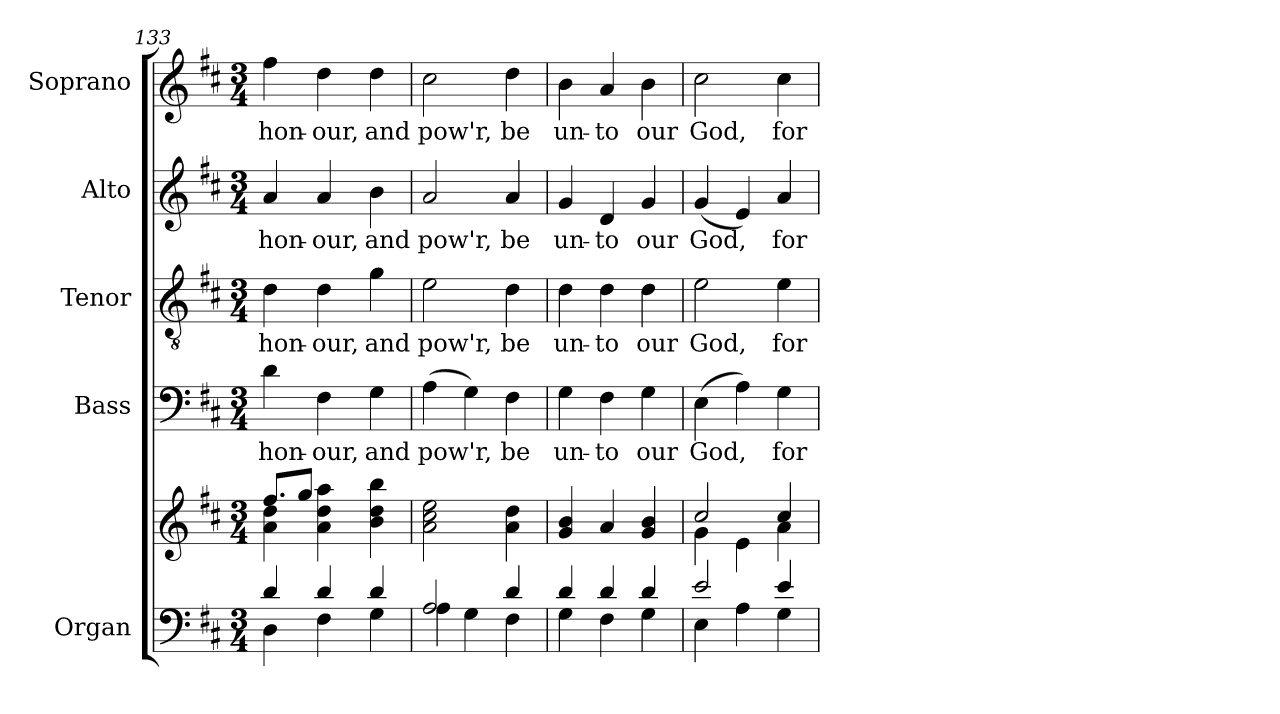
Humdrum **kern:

**kern	**kern	**kern	**text	**kern	**text	**kern	**text	**kern	**text
*part5	*part5	*part4	*part4	*part3	*part3	*part2	*part2	*part1	*part1
*staff6	*staff5	*staff4	*staff4	*staff3	*staff3	*staff2	*staff2	*staff1	*staff1
*I"Organ	*	*I"Bass	*	*I"Tenor	*	*I"Alto	*	*I"Soprano	*
*I'Org.	*	*I'B.	*	*I'T.	*	*I'A.	*	*I'S.	*
!!LO:PB:g=z
*clefF4	*clefG2	*clefF4	*	*clefGv2	*	*clefG2	*	*clefG2	*
*	*	*	*	*ITrd7c12	*	*	*	*	*
*k[f#c#]	*k[f#c#]	*k[f#c#]	*	*k[f#c#]	*	*k[f#c#]	*	*k[f#c#]	*
*D:	*D:	*D:	*	*D:	*	*D:	*	*D:	*
*M3/4	*M3/4	*M3/4	*	*M3/4	*	*M3/4	*	*M3/4	*
=133	=133	=133	=133	=133	=133	=133	=133	=133	=133
*^	*^	*	*	*	*	*	*	*	*
!	!	!	!	!	!LO:LY:b:color=#000000	!	!	!	!	!	!
!	!	!	!	!	!	!	!LO:LY:b:color=#000000	!	!	!	!
!	!	!	!	!	!	!	!	!	!LO:LY:b:color=#000000	!	!
!	!	!	!	!	!	!	!	!	!	!	!LO:LY:b:color=#000000
4di/	4Di\	8.ff#i/L	4ai\ 4ddi	4di\	hon-	4Di\	hon-	4ai/	hon-	4ff#i\	hon-
.	.	8ggi/J	.	.	.	.	.	.	.	.	.
!	!	!	!	!	!LO:LY:b:color=#000000	!	!	!	!	!	!
!	!	!	!	!	!	!	!LO:LY:b:color=#000000	!	!	!	!
!	!	!	!	!	!	!	!	!	!LO:LY:b:color=#000000	!	!
!	!	!	!	!	!	!	!	!	!	!	!LO:LY:b:color=#000000
4di/	4F#i\	.	4ai\ 4ddi 4aai	4F#i\	-our,	4Di\	-our,	4ai/	-our,	4ddi\	-our,
.	.	4..ryy	.	.	.	.	.	.	.	.	.
!	!	!	!	!	!LO:LY:b:color=#000000	!	!	!	!	!	!
!	!	!	!	!	!	!	!LO:LY:b:color=#000000	!	!	!	!
!	!	!	!	!	!	!	!	!	!LO:LY:b:color=#000000	!	!
!	!	!	!	!	!	!	!	!	!	!	!LO:LY:b:color=#000000
4di/	4Gi\	.	4bi\ 4ddi 4bbi	4Gi\	and	4Gi\	and	4bi\	and	4ddi\	and
*	*	*v	*v	*	*	*	*	*	*	*	*
=134	=134	=134	=134	=134	=134	=134	=134	=134	=134	=134
*	*	*^	*	*	*	*	*	*	*	*
!	!	!	!	!	!LO:LY:b:color=#000000	!	!	!	!	!	!
*	*	*v	*v	*	*	*	*	*	*	*	*
*	*	*^	*	*	*	*	*	*	*	*
!	!	!	!	!	!	!	!LO:LY:b:color=#000000	!	!	!	!
*	*	*v	*v	*	*	*	*	*	*	*	*
*	*	*^	*	*	*	*	*	*	*	*
!	!	!	!	!	!	!	!	!	!LO:LY:b:color=#000000	!	!
*	*	*v	*v	*	*	*	*	*	*	*	*
*	*	*^	*	*	*	*	*	*	*	*
!	!	!	!	!	!	!	!	!	!	!	!LO:LY:b:color=#000000
*	*	*v	*v	*	*	*	*	*	*	*	*
2Ai/	4Ai\	2ai\ 2cc#i 2eei	(4Ai\	pow'r,	2Ei\	pow'r,	2ai/	pow'r,	2cc#i\	pow'r,
.	4Gi\	.	4Gi\)	.	.	.	.	.	.	.
!	!	!	!	!LO:LY:b:color=#000000	!	!	!	!	!	!
!	!	!	!	!	!	!LO:LY:b:color=#000000	!	!	!	!
!	!	!	!	!	!	!	!	!LO:LY:b:color=#000000	!	!
!	!	!	!	!	!	!	!	!	!	!LO:LY:b:color=#000000
4di/	4F#i\	4ai\ 4ddi	4F#i\	be	4Di\	be	4ai/	be	4ddi\	be
=135	=135	=135	=135	=135	=135	=135	=135	=135	=135	=135
!	!	!	!	!LO:LY:b:color=#000000	!	!	!	!	!	!
!	!	!	!	!	!	!LO:LY:b:color=#000000	!	!	!	!
!	!	!	!	!	!	!	!	!LO:LY:b:color=#000000	!	!
!	!	!	!	!	!	!	!	!	!	!LO:LY:b:color=#000000
4di/	4Gi\	4gi/ 4bi	4Gi\	un-	4Di\	un-	4gi/	un-	4bi\	un-
!	!	!	!	!LO:LY:b:color=#000000	!	!	!	!	!	!
!	!	!	!	!	!	!LO:LY:b:color=#000000	!	!	!	!
!	!	!	!	!	!	!	!	!LO:LY:b:color=#000000	!	!
!	!	!	!	!	!	!	!	!	!	!LO:LY:b:color=#000000
4di/	4F#i\	4ai/	4F#i\	-to	4Di\	-to	4di/	-to	4ai/	-to
!	!	!	!	!LO:LY:b:color=#000000	!	!	!	!	!	!
!	!	!	!	!	!	!LO:LY:b:color=#000000	!	!	!	!
!	!	!	!	!	!	!	!	!LO:LY:b:color=#000000	!	!
!	!	!	!	!	!	!	!	!	!	!LO:LY:b:color=#000000
4di/	4Gi\	4gi/ 4bi	4Gi\	our	4Di\	our	4gi/	our	4bi\	our
=136	=136	=136	=136	=136	=136	=136	=136	=136	=136	=136
*	*	*^	*	*	*	*	*	*	*	*
!	!	!	!	!	!LO:LY:b:color=#000000	!	!	!	!	!	!
!	!	!	!	!	!	!	!LO:LY:b:color=#000000	!	!	!	!
!	!	!	!	!	!	!	!	!	!LO:LY:b:color=#000000	!	!
!	!	!	!	!	!	!	!	!	!	!	!LO:LY:b:color=#000000
2ei/	4Ei\	2cc#i/	4gi\	(4Ei\	God,	2Ei\	God,	(4gi/	God,	2cc#i\	God,
.	4Ai\	.	4ei\	4Ai\)	.	.	.	4ei/)	.	.	.
!	!	!	!	!	!LO:LY:b:color=#000000	!	!	!	!	!	!
!	!	!	!	!	!	!	!LO:LY:b:color=#000000	!	!	!	!
!	!	!	!	!	!	!	!	!	!LO:LY:b:color=#000000	!	!
!	!	!	!	!	!	!	!	!	!	!	!LO:LY:b:color=#000000
4ei/	4Gi\	4cc#i/	4ai\	4Gi\	for	4Ei\	for	4ai/	for	4cc#i\	for
*v	*v	*	*	*	*	*	*	*	*	*	*
*	*v	*v	*	*	*	*	*	*	*	*
=	=	=	=	=	=	=	=	=	=
*-	*-	*-	*-	*-	*-	*-	*-	*-	*-
